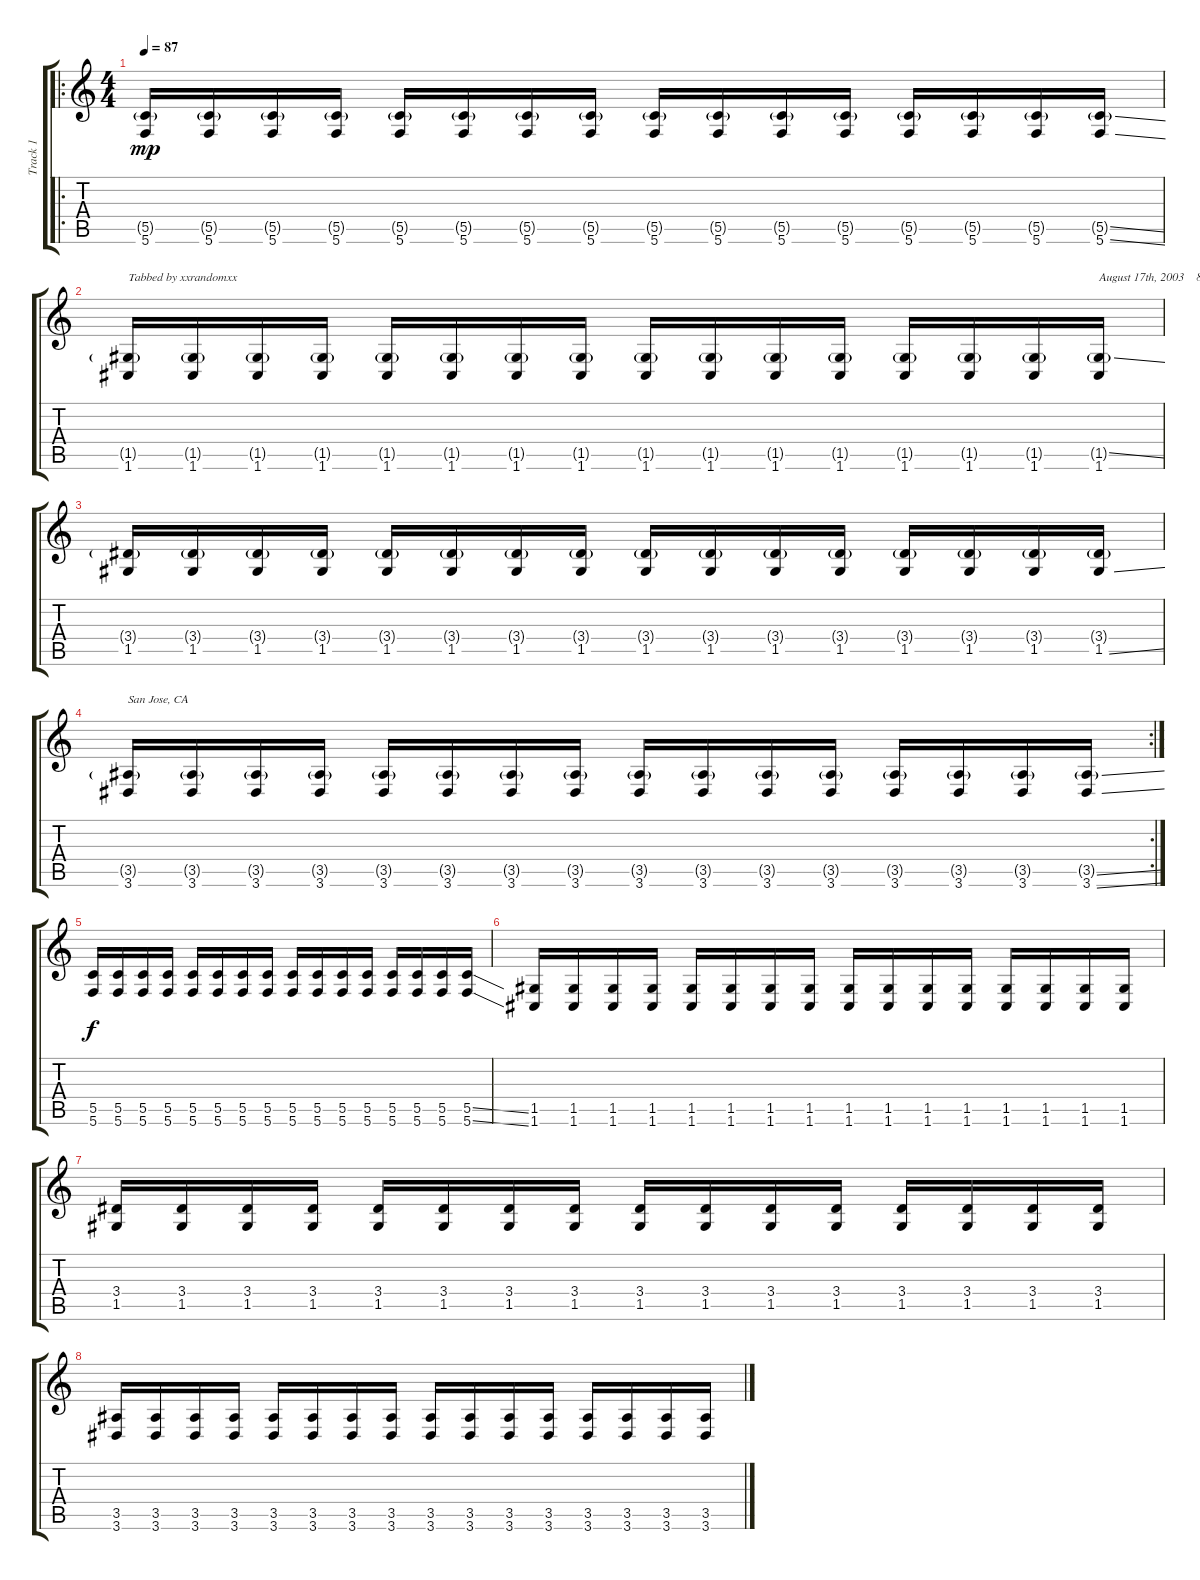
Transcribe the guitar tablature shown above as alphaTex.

\track ("Track 1" "Track 1") {instrument overdrivenguitar}
\staff {score tabs}
\tuning (D4 A3 F3 C3 G2 C2) {hide}
\ro
\ts (4 4)
\tempo 87
\clef g2
\ks c
(5.5{g} 5.6).16{dy mp instrument overdrivenguitar} (5.5{g} 5.6).16 (5.5{g} 5.6).16 (5.5{g} 5.6).16 (5.5{g} 5.6).16 (5.5{g} 5.6).16 (5.5{g} 5.6).16 (5.5{g} 5.6).16 (5.5{g} 5.6).16 (5.5{g} 5.6).16 (5.5{g} 5.6).16 (5.5{g} 5.6).16 (5.5{g} 5.6).16 (5.5{g} 5.6).16 (5.5{g} 5.6).16 (5.5{ss g} 5.6{ss}).16 |
(1.5{g} 1.6).16{txt "Tabbed by xxrandomxx"} (1.5{g} 1.6).16 (1.5{g} 1.6).16 (1.5{g} 1.6).16 (1.5{g} 1.6).16 (1.5{g} 1.6).16 (1.5{g} 1.6).16 (1.5{g} 1.6).16 (1.5{g} 1.6).16 (1.5{g} 1.6).16 (1.5{g} 1.6).16 (1.5{g} 1.6).16 (1.5{g} 1.6).16 (1.5{g} 1.6).16 (1.5{g} 1.6).16 (1.5{ss g} 1.6).16{txt "August 17th, 2003    8:22 PM"} |
(3.4{g} 1.5).16 (3.4{g} 1.5).16 (3.4{g} 1.5).16 (3.4{g} 1.5).16 (3.4{g} 1.5).16 (3.4{g} 1.5).16 (3.4{g} 1.5).16 (3.4{g} 1.5).16 (3.4{g} 1.5).16 (3.4{g} 1.5).16 (3.4{g} 1.5).16 (3.4{g} 1.5).16 (3.4{g} 1.5).16 (3.4{g} 1.5).16 (3.4{g} 1.5).16 (3.4{g} 1.5{ss}).16 |
\rc 2
(3.5{g} 3.6).16{txt "San Jose, CA"} (3.5{g} 3.6).16 (3.5{g} 3.6).16 (3.5{g} 3.6).16 (3.5{g} 3.6).16 (3.5{g} 3.6).16 (3.5{g} 3.6).16 (3.5{g} 3.6).16 (3.5{g} 3.6).16 (3.5{g} 3.6).16 (3.5{g} 3.6).16 (3.5{g} 3.6).16 (3.5{g} 3.6).16 (3.5{g} 3.6).16 (3.5{g} 3.6).16 (3.5{ss g} 3.6{ss}).16 |
(5.5 5.6).16{dy f} (5.5 5.6).16 (5.5 5.6).16 (5.5 5.6).16 (5.5 5.6).16 (5.5 5.6).16 (5.5 5.6).16 (5.5 5.6).16 (5.5 5.6).16 (5.5 5.6).16 (5.5 5.6).16 (5.5 5.6).16 (5.5 5.6).16 (5.5 5.6).16 (5.5 5.6).16 (5.5{ss} 5.6{ss}).16 |
(1.5 1.6).16 (1.5 1.6).16 (1.5 1.6).16 (1.5 1.6).16 (1.5 1.6).16 (1.5 1.6).16 (1.5 1.6).16 (1.5 1.6).16 (1.5 1.6).16 (1.5 1.6).16 (1.5 1.6).16 (1.5 1.6).16 (1.5 1.6).16 (1.5 1.6).16 (1.5 1.6).16 (1.5 1.6).16 |
(3.4 1.5).16 (3.4 1.5).16 (3.4 1.5).16 (3.4 1.5).16 (3.4 1.5).16 (3.4 1.5).16 (3.4 1.5).16 (3.4 1.5).16 (3.4 1.5).16 (3.4 1.5).16 (3.4 1.5).16 (3.4 1.5).16 (3.4 1.5).16 (3.4 1.5).16 (3.4 1.5).16 (3.4 1.5).16 |
(3.5 3.6).16 (3.5 3.6).16 (3.5 3.6).16 (3.5 3.6).16 (3.5 3.6).16 (3.5 3.6).16 (3.5 3.6).16 (3.5 3.6).16 (3.5 3.6).16 (3.5 3.6).16 (3.5 3.6).16 (3.5 3.6).16 (3.5 3.6).16 (3.5 3.6).16 (3.5 3.6).16 (3.5 3.6).16
